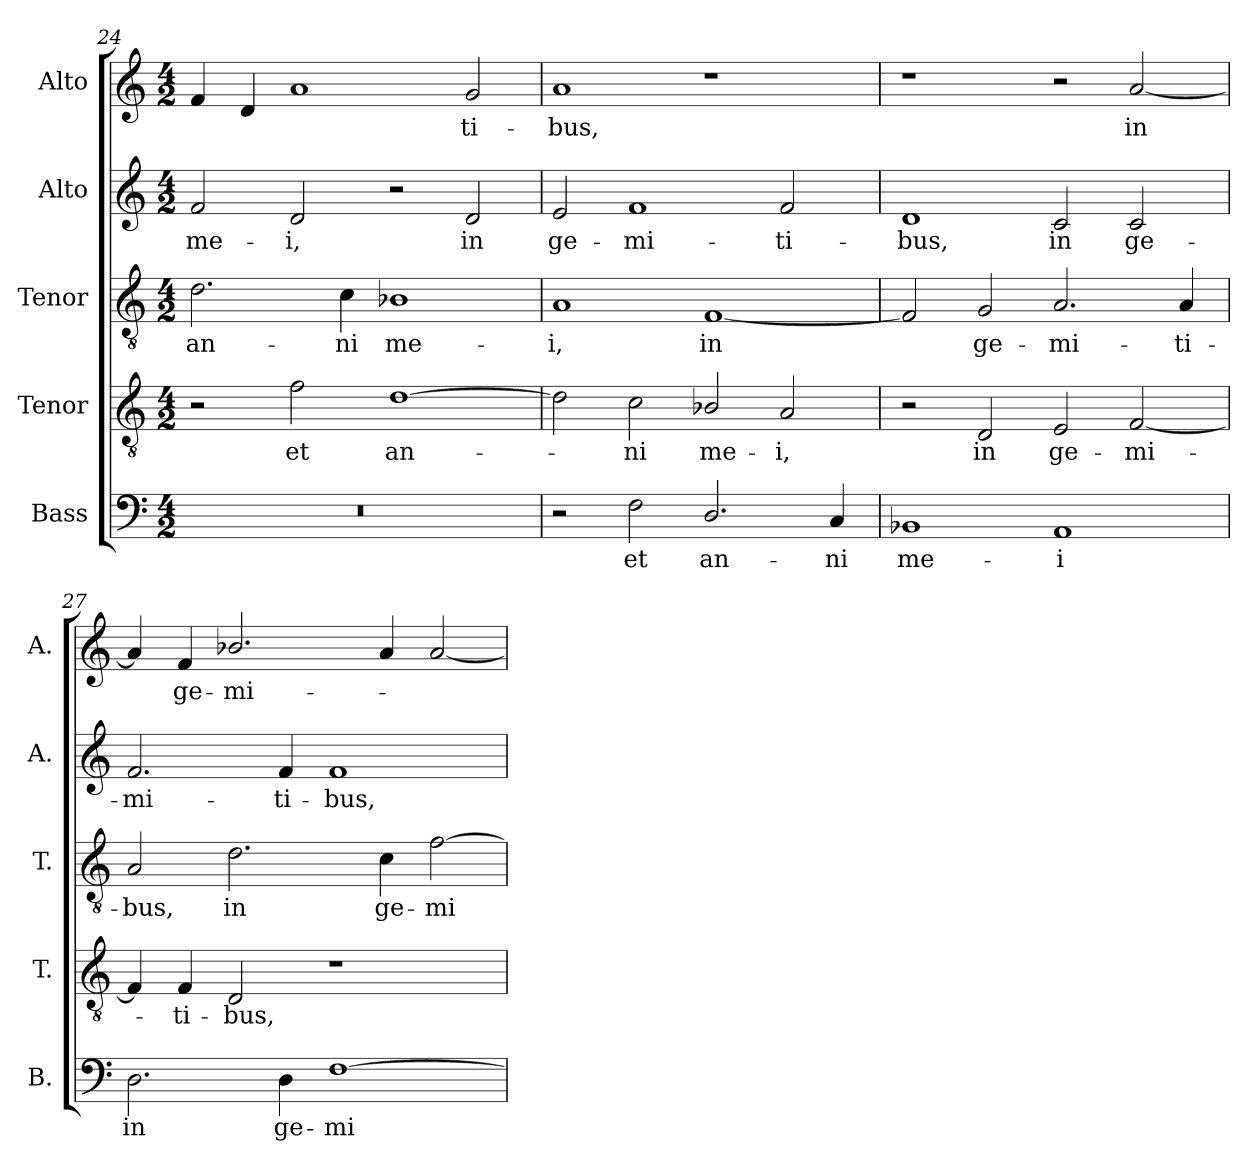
**kern	**text	**kern	**text	**kern	**text	**kern	**text	**kern	**text
*part5	*part5	*part4	*part4	*part3	*part3	*part2	*part2	*part1	*part1
*staff5	*staff5	*staff4	*staff4	*staff3	*staff3	*staff2	*staff2	*staff1	*staff1
*I"Bass	*	*I"Tenor	*	*I"Tenor	*	*I"Alto	*	*I"Alto	*
*I'B.	*	*I'T.	*	*I'T.	*	*I'A.	*	*I'A.	*
*clefF4	*	*clefGv2	*	*clefGv2	*	*clefG2	*	*clefG2	*
*	*	*ITrd7c12	*	*ITrd7c12	*	*	*	*	*
*k[]	*	*k[]	*	*k[]	*	*k[]	*	*k[]	*
*C:	*	*C:	*	*C:	*	*C:	*	*C:	*
*M4/2	*	*M4/2	*	*M4/2	*	*M4/2	*	*M4/2	*
=24	=24	=24	=24	=24	=24	=24	=24	=24	=24
!LO:N:vis=1	!	!	!	!	!	!	!	!	!
!	!	!	!	!	!LO:LY:b:color=#000000	!	!	!	!
!	!	!	!	!	!	!	!LO:LY:b:color=#000000	!	!
0r	.	2r	.	2.Di\	an-	2fi/	me-	4fi/	.
.	.	.	.	.	.	.	.	4di/	.
!	!	!	!LO:LY:b:color=#000000	!	!	!	!	!	!
!	!	!	!	!	!	!	!LO:LY:b:color=#000000	!	!
.	.	2Fi\	et	.	.	2di/	-i,	1ai	.
!	!	!	!	!	!LO:LY:b:color=#000000	!	!	!	!
.	.	.	.	4Ci\	-ni	.	.	.	.
!	!	!	!LO:LY:b:color=#000000	!	!	!	!	!	!
!	!	!	!	!	!LO:LY:b:color=#000000	!	!	!	!
.	.	[1Di	an-	1BB-Xi	me-	2r	.	.	.
!	!	!	!	!	!	!	!LO:LY:b:color=#000000	!	!
!	!	!	!	!	!	!	!	!	!LO:LY:b:color=#000000
.	.	.	.	.	.	2di/	in	2gi/	-ti-
=25	=25	=25	=25	=25	=25	=25	=25	=25	=25
!	!	!	!	!	!LO:LY:b:color=#000000	!	!	!	!
!	!	!	!	!	!	!	!LO:LY:b:color=#000000	!	!
!	!	!	!	!	!	!	!	!	!LO:LY:b:color=#000000
2r	.	2Di\]	.	1AAi	-i,	2ei/	ge-	1ai	-bus,
!	!LO:LY:b:color=#000000	!	!	!	!	!	!	!	!
!	!	!	!LO:LY:b:color=#000000	!	!	!	!	!	!
!	!	!	!	!	!	!	!LO:LY:b:color=#000000	!	!
2Fi\	et	2Ci\	-ni	.	.	1fi	-mi-	.	.
!	!LO:LY:b:color=#000000	!	!	!	!	!	!	!	!
!	!	!	!LO:LY:b:color=#000000	!	!	!	!	!	!
!	!	!	!	!	!LO:LY:b:color=#000000	!	!	!	!
2.Di/	an-	2BB-Xi/	me-	[1FFi	in	.	.	1r	.
!	!	!	!LO:LY:b:color=#000000	!	!	!	!	!	!
!	!	!	!	!	!	!	!LO:LY:b:color=#000000	!	!
.	.	2AAi/	-i,	.	.	2fi/	-ti-	.	.
!	!LO:LY:b:color=#000000	!	!	!	!	!	!	!	!
4Ci/	-ni	.	.	.	.	.	.	.	.
!!LO:LB:g=z
=26	=26	=26	=26	=26	=26	=26	=26	=26	=26
!	!LO:LY:b:color=#000000	!	!	!	!	!	!	!	!
!	!	!	!	!	!	!	!LO:LY:b:color=#000000	!	!
1BB-Xi	me-	2r	.	2FFi/]	.	1di	-bus,	1r	.
!	!	!	!LO:LY:b:color=#000000	!	!	!	!	!	!
!	!	!	!	!	!LO:LY:b:color=#000000	!	!	!	!
.	.	2DDi/	in	2GGi/	ge-	.	.	.	.
!	!LO:LY:b:color=#000000	!	!	!	!	!	!	!	!
!	!	!	!LO:LY:b:color=#000000	!	!	!	!	!	!
!	!	!	!	!	!LO:LY:b:color=#000000	!	!	!	!
!	!	!	!	!	!	!	!LO:LY:b:color=#000000	!	!
1AAi	-i	2EEi/	ge-	2.AAi/	-mi-	2ci/	in	2r	.
!	!	!	!LO:LY:b:color=#000000	!	!	!	!	!	!
!	!	!	!	!	!	!	!LO:LY:b:color=#000000	!	!
!	!	!	!	!	!	!	!	!	!LO:LY:b:color=#000000
.	.	[2FFi/	-mi-	.	.	2ci/	ge-	[2ai/	in
!	!	!	!	!	!LO:LY:b:color=#000000	!	!	!	!
.	.	.	.	4AAi/	-ti-	.	.	.	.
=27	=27	=27	=27	=27	=27	=27	=27	=27	=27
!	!LO:LY:b:color=#000000	!	!	!	!	!	!	!	!
!	!	!	!	!	!LO:LY:b:color=#000000	!	!	!	!
!	!	!	!	!	!	!	!LO:LY:b:color=#000000	!	!
2.Di\	in	4FFi/]	.	2AAi/	-bus,	2.fi/	-mi-	4ai/]	.
!	!	!	!LO:LY:b:color=#000000	!	!	!	!	!	!
!	!	!	!	!	!	!	!	!	!LO:LY:b:color=#000000
.	.	4FFi/	-ti-	.	.	.	.	4fi/	ge-
!	!	!	!LO:LY:b:color=#000000	!	!	!	!	!	!
!	!	!	!	!	!LO:LY:b:color=#000000	!	!	!	!
!	!	!	!	!	!	!	!	!	!LO:LY:b:color=#000000
.	.	2DDi/	-bus,	2.Di\	in	.	.	2.b-Xi/	-mi-
!	!LO:LY:b:color=#000000	!	!	!	!	!	!	!	!
!	!	!	!	!	!	!	!LO:LY:b:color=#000000	!	!
4Di\	ge-	.	.	.	.	4fi/	-ti-	.	.
!	!LO:LY:b:color=#000000	!	!	!	!	!	!	!	!
!	!	!	!	!	!	!	!LO:LY:b:color=#000000	!	!
[1Fi	-mi-	1r	.	.	.	1fi	-bus,	.	.
!	!	!	!	!	!LO:LY:b:color=#000000	!	!	!	!
.	.	.	.	4Ci\	ge-	.	.	4ai/	.
!	!	!	!	!	!LO:LY:b:color=#000000	!	!	!	!
.	.	.	.	[2Fi\	-mi-	.	.	[2ai/	.
=	=	=	=	=	=	=	=	=	=
*-	*-	*-	*-	*-	*-	*-	*-	*-	*-
